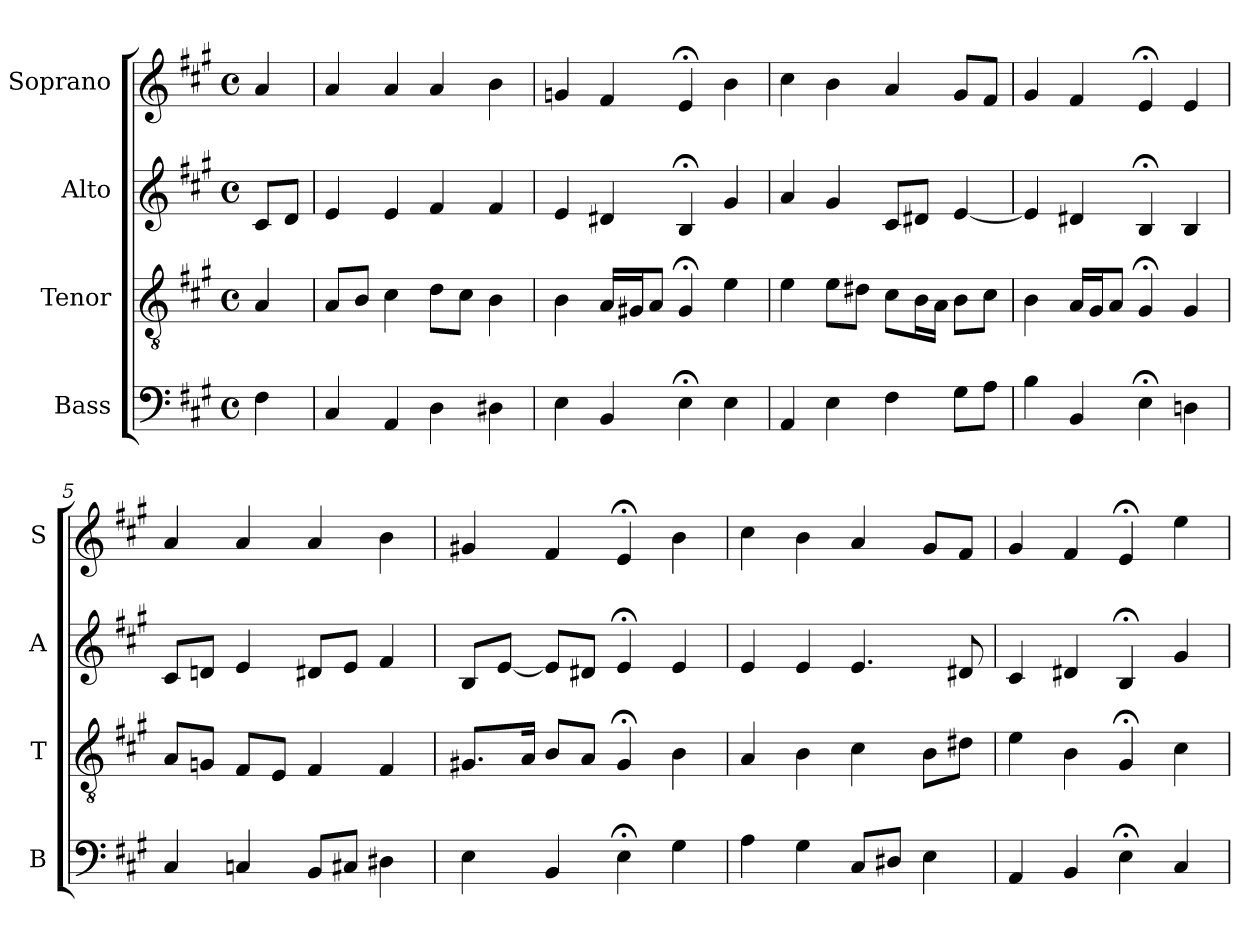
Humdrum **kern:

**kern	**kern	**kern	**kern
*part4	*part3	*part2	*part1
*staff4	*staff3	*staff2	*staff1
*I"Bass	*I"Tenor	*I"Alto	*I"Soprano
*I'B	*I'T	*I'A	*I'S
*clefF4	*clefGv2	*clefG2	*clefG2
*k[f#c#g#]	*k[f#c#g#]	*k[f#c#g#]	*k[f#c#g#]
*A:	*A:	*A:	*A:
*M4/4	*M4/4	*M4/4	*M4/4
*met(c)	*met(c)	*met(c)	*met(c)
*MM100	*MM100	*MM100	*MM100
=	=	=	=
4F#	4A	8c#L	4a
.	.	8dJ	.
=1	=1	=1	=1
4C#	8AL	4e	4a
.	8BJ	.	.
4AA	4c#	4e	4a
4D	8dL	4f#	4a
.	8c#J	.	.
4D#X	4B	4f#	4b
=2	=2	=2	=2
4E	4B	4e	4gn
4BB	16ALL	4d#X	4f#
.	16G#XJ	.	.
.	8AJ	.	.
4E;<	4G#;<	4B;<	4e;<
4E	4e	4g#	4b
=3	=3	=3	=3
4AA	4e	4a	4cc#
4E	8eL	4g#	4b
.	8d#XJ	.	.
4F#	8c#L	8c#L	4a
.	16BL	8d#XJ	.
.	16AJJ	.	.
8G#L	8BL	[4e	8g#L
8AJ	8c#J	.	8f#J
=4	=4	=4	=4
4B	4B	4e]	4g#
4BB	16ALL	4d#X	4f#
.	16G#J	.	.
.	8AJ	.	.
4E;<	4G#;<i	4B;<	4e;<i
4Dn	4G#i	4B	4ei
=5	=5	=5	=5
4C#	8AiL	8c#L	4ai
.	8GnJ	8dnJ	.
4Cn	8F#L	4e	4a
.	8EJ	.	.
8BBL	4F#	8d#XL	4a
8C#XJ	.	8eJ	.
4D#X	4F#	4f#	4b
=6	=6	=6	=6
4E	8.G#XL	8BL	4g#X
.	.	[8eJ	.
.	16AJk	.	.
4BB	8BL	8eL]	4f#
.	8AJ	8d#XJ	.
4E;<	4G#;<i	4e;<	4e;<i
4G#	4Bi	4e	4bi
=7	=7	=7	=7
4A	4A	4e	4cc#
4G#	4B	4e	4b
8C#L	4c#	4.e	4a
8D#XJ	.	.	.
4E	8BL	.	8g#L
.	8d#XJ	8d#X	8f#J
=8	=8	=8	=8
4AA	4e	4c#	4g#
4BB	4B	4d#X	4f#
4E;<	4G#;<	4B;<	4e;<
4C#	4c#	4g#	4ee
=	=	=	=
*-	*-	*-	*-
